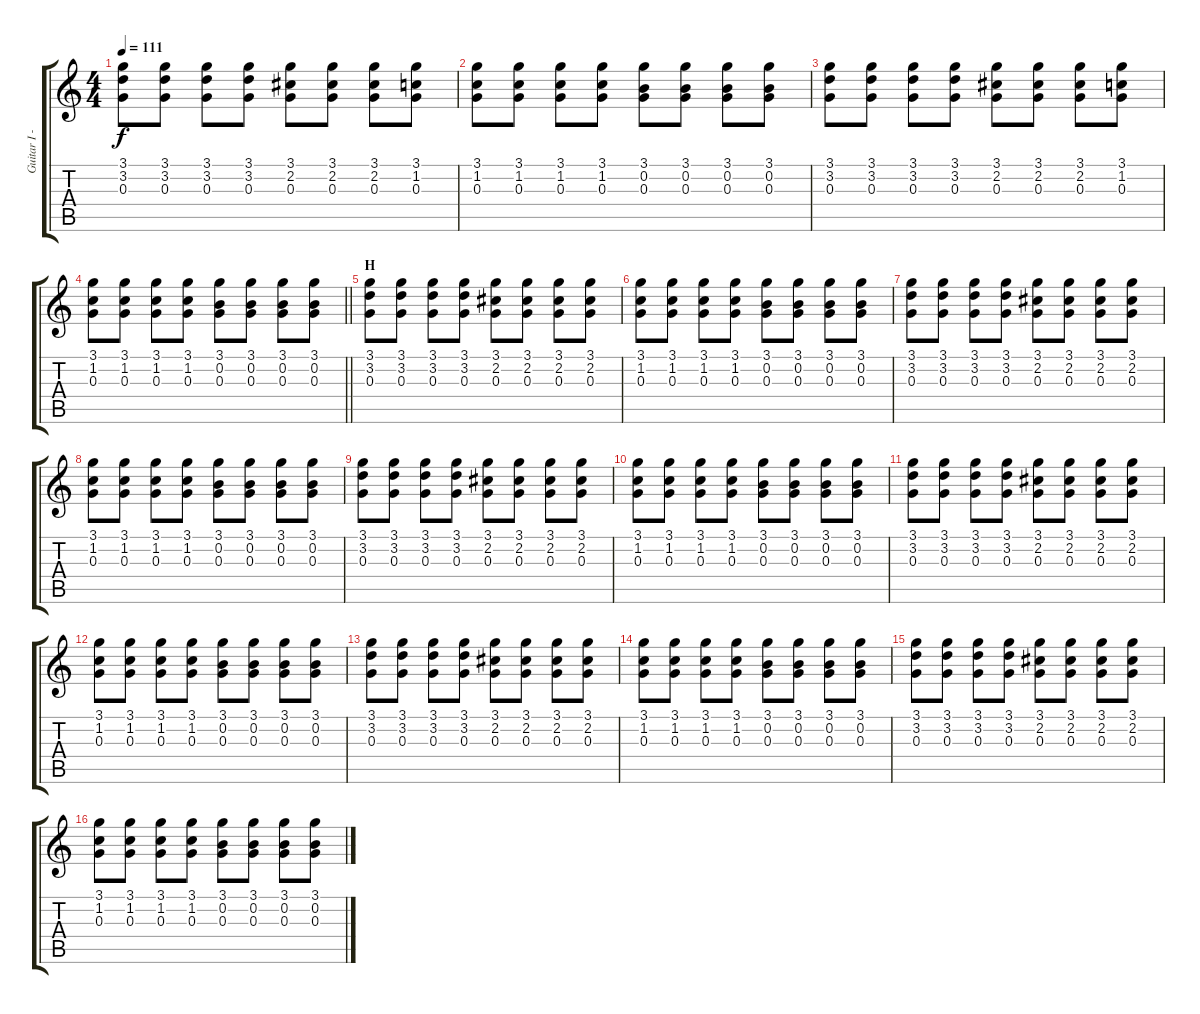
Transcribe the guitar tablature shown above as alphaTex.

\track ("Guitar I - Gotoh" "Guitar I -") {instrument distortionguitar}
\staff {score tabs}
\tuning (E4 B3 G3 D3 A2 E2) {hide}
\ts (4 4)
\tempo 111
\clef g2
\ks c
(3.1 3.2 0.3).8{dy f} (3.1 3.2 0.3).8 (3.1 3.2 0.3).8 (3.1 3.2 0.3).8 (3.1 2.2 0.3).8 (3.1 2.2 0.3).8 (3.1 2.2 0.3).8 (3.1 1.2 0.3).8 |
(3.1 1.2 0.3).8 (3.1 1.2 0.3).8 (3.1 1.2 0.3).8 (3.1 1.2 0.3).8 (3.1 0.2 0.3).8 (3.1 0.2 0.3).8 (3.1 0.2 0.3).8 (3.1 0.2 0.3).8 |
(3.1 3.2 0.3).8 (3.1 3.2 0.3).8 (3.1 3.2 0.3).8 (3.1 3.2 0.3).8 (3.1 2.2 0.3).8 (3.1 2.2 0.3).8 (3.1 2.2 0.3).8 (3.1 1.2 0.3).8 |
\barLineRight lightlight
(3.1 1.2 0.3).8 (3.1 1.2 0.3).8 (3.1 1.2 0.3).8 (3.1 1.2 0.3).8 (3.1 0.2 0.3).8 (3.1 0.2 0.3).8 (3.1 0.2 0.3).8 (3.1 0.2 0.3).8 |
\section ("" "H")
(3.1 3.2 0.3).8 (3.1 3.2 0.3).8 (3.1 3.2 0.3).8 (3.1 3.2 0.3).8 (3.1 2.2 0.3).8 (3.1 2.2 0.3).8 (3.1 2.2 0.3).8 (3.1 2.2 0.3).8 |
(3.1 1.2 0.3).8 (3.1 1.2 0.3).8 (3.1 1.2 0.3).8 (3.1 1.2 0.3).8 (3.1 0.2 0.3).8 (3.1 0.2 0.3).8 (3.1 0.2 0.3).8 (3.1 0.2 0.3).8 |
(3.1 3.2 0.3).8 (3.1 3.2 0.3).8 (3.1 3.2 0.3).8 (3.1 3.2 0.3).8 (3.1 2.2 0.3).8 (3.1 2.2 0.3).8 (3.1 2.2 0.3).8 (3.1 2.2 0.3).8 |
(3.1 1.2 0.3).8 (3.1 1.2 0.3).8 (3.1 1.2 0.3).8 (3.1 1.2 0.3).8 (3.1 0.2 0.3).8 (3.1 0.2 0.3).8 (3.1 0.2 0.3).8 (3.1 0.2 0.3).8 |
(3.1 3.2 0.3).8 (3.1 3.2 0.3).8 (3.1 3.2 0.3).8 (3.1 3.2 0.3).8 (3.1 2.2 0.3).8 (3.1 2.2 0.3).8 (3.1 2.2 0.3).8 (3.1 2.2 0.3).8 |
(3.1 1.2 0.3).8 (3.1 1.2 0.3).8 (3.1 1.2 0.3).8 (3.1 1.2 0.3).8 (3.1 0.2 0.3).8 (3.1 0.2 0.3).8 (3.1 0.2 0.3).8 (3.1 0.2 0.3).8 |
(3.1 3.2 0.3).8 (3.1 3.2 0.3).8 (3.1 3.2 0.3).8 (3.1 3.2 0.3).8 (3.1 2.2 0.3).8 (3.1 2.2 0.3).8 (3.1 2.2 0.3).8 (3.1 2.2 0.3).8 |
(3.1 1.2 0.3).8 (3.1 1.2 0.3).8 (3.1 1.2 0.3).8 (3.1 1.2 0.3).8 (3.1 0.2 0.3).8 (3.1 0.2 0.3).8 (3.1 0.2 0.3).8 (3.1 0.2 0.3).8 |
(3.1 3.2 0.3).8 (3.1 3.2 0.3).8 (3.1 3.2 0.3).8 (3.1 3.2 0.3).8 (3.1 2.2 0.3).8 (3.1 2.2 0.3).8 (3.1 2.2 0.3).8 (3.1 2.2 0.3).8 |
(3.1 1.2 0.3).8 (3.1 1.2 0.3).8 (3.1 1.2 0.3).8 (3.1 1.2 0.3).8 (3.1 0.2 0.3).8 (3.1 0.2 0.3).8 (3.1 0.2 0.3).8 (3.1 0.2 0.3).8 |
(3.1 3.2 0.3).8 (3.1 3.2 0.3).8 (3.1 3.2 0.3).8 (3.1 3.2 0.3).8 (3.1 2.2 0.3).8 (3.1 2.2 0.3).8 (3.1 2.2 0.3).8 (3.1 2.2 0.3).8 |
(3.1 1.2 0.3).8 (3.1 1.2 0.3).8 (3.1 1.2 0.3).8 (3.1 1.2 0.3).8 (3.1 0.2 0.3).8 (3.1 0.2 0.3).8 (3.1 0.2 0.3).8 (3.1 0.2 0.3).8
